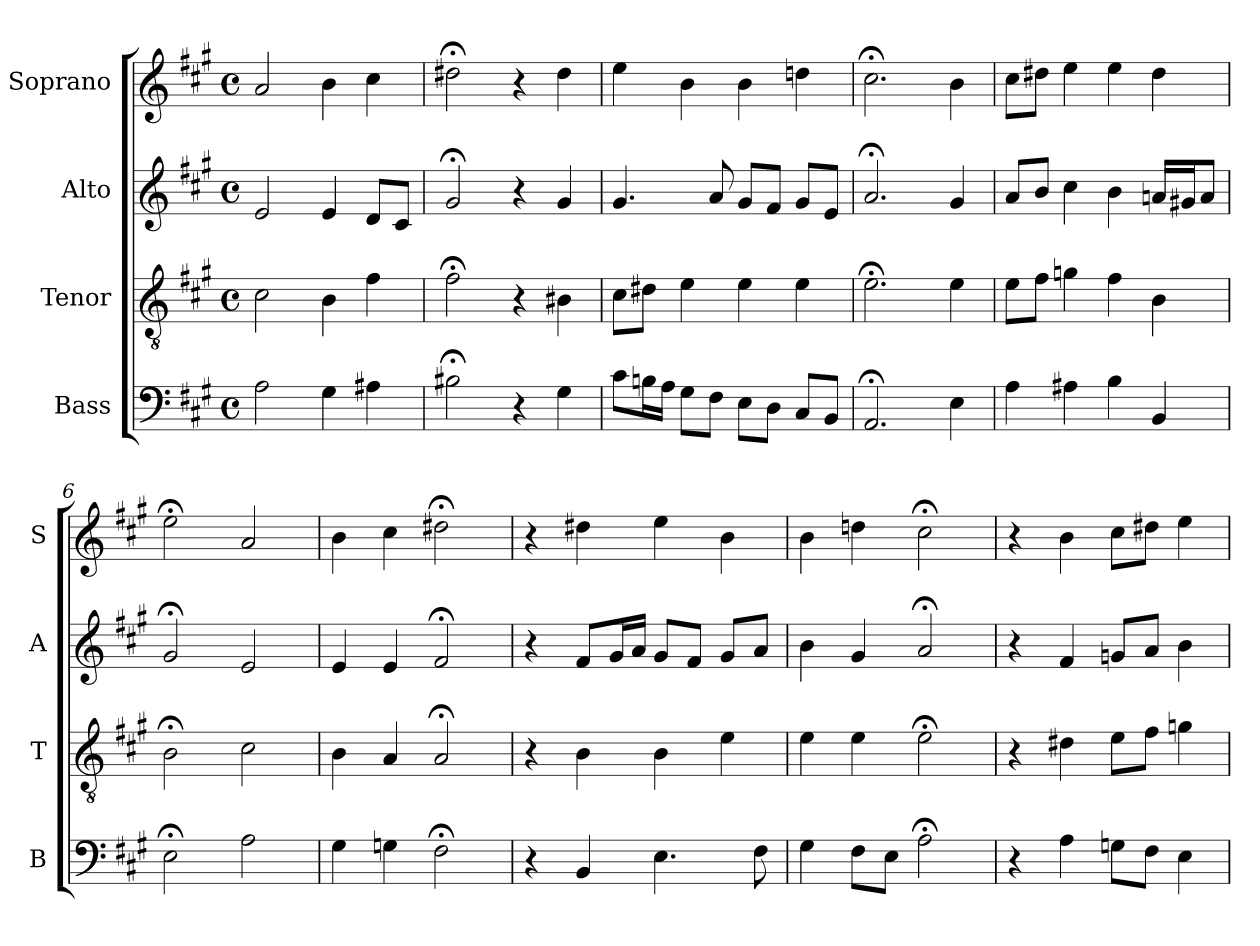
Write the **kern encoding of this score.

**kern	**kern	**kern	**kern
*part4	*part3	*part2	*part1
*staff4	*staff3	*staff2	*staff1
*I"Bass	*I"Tenor	*I"Alto	*I"Soprano
*I'B	*I'T	*I'A	*I'S
*clefF4	*clefGv2	*clefG2	*clefG2
*k[f#c#g#]	*k[f#c#g#]	*k[f#c#g#]	*k[f#c#g#]
*A:	*A:	*A:	*A:
*M4/4	*M4/4	*M4/4	*M4/4
*met(c)	*met(c)	*met(c)	*met(c)
*MM100	*MM100	*MM100	*MM100
=1	=1	=1	=1
2A	2c#	2e	2a
4G#	4B	4e	4b
4A#X	4f#	8dL	4cc#
.	.	8c#J	.
=2	=2	=2	=2
2B#X;<	2f#;<	2g#;<	2dd#X;<
4r	4r	4r	4r
4G#	4B#X	4g#	4dd#
=3	=3	=3	=3
8c#L	8c#L	4.g#	4ee
16BnL	8d#XJ	.	.
16AJJ	.	.	.
8G#L	4e	.	4b
8F#J	.	8a	.
8EL	4e	8g#L	4b
8DJ	.	8f#J	.
8C#L	4e	8g#L	4ddn
8BBJ	.	8eJ	.
=4	=4	=4	=4
2.AA;<	2.e;<	2.a;<	2.cc#;<
4E	4e	4g#	4b
=5	=5	=5	=5
4A	8eL	8aL	8cc#L
.	8f#J	8bJ	8dd#XJ
4A#X	4gn	4cc#	4ee
4B	4f#	4b	4ee
4BB	4B	16anLL	4dd#
.	.	16g#XJ	.
.	.	8aJ	.
=6	=6	=6	=6
2E;<	2B;<	2g#;<	2ee;<
2A	2c#	2e	2a
=7	=7	=7	=7
4G#	4B	4e	4b
4Gn	4A	4e	4cc#
2F#;<	2A;<	2f#;<	2dd#X;<
=8	=8	=8	=8
4r	4r	4r	4r
4BB	4B	8f#L	4dd#X
.	.	16g#L	.
.	.	16aJJ	.
4.E	4B	8g#L	4ee
.	.	8f#J	.
.	4e	8g#L	4b
8F#	.	8aJ	.
=9	=9	=9	=9
4G#	4e	4b	4b
8F#L	4e	4g#	4ddn
8EJ	.	.	.
2A;<	2e;<	2a;<	2cc#;<
=10	=10	=10	=10
4r	4r	4r	4r
4A	4d#X	4f#	4b
8GniL	8eiL	8gniL	8cc#iL
8F#J	8f#J	8aJ	8dd#XJ
4E	4gn	4b	4ee
=	=	=	=
*-	*-	*-	*-
